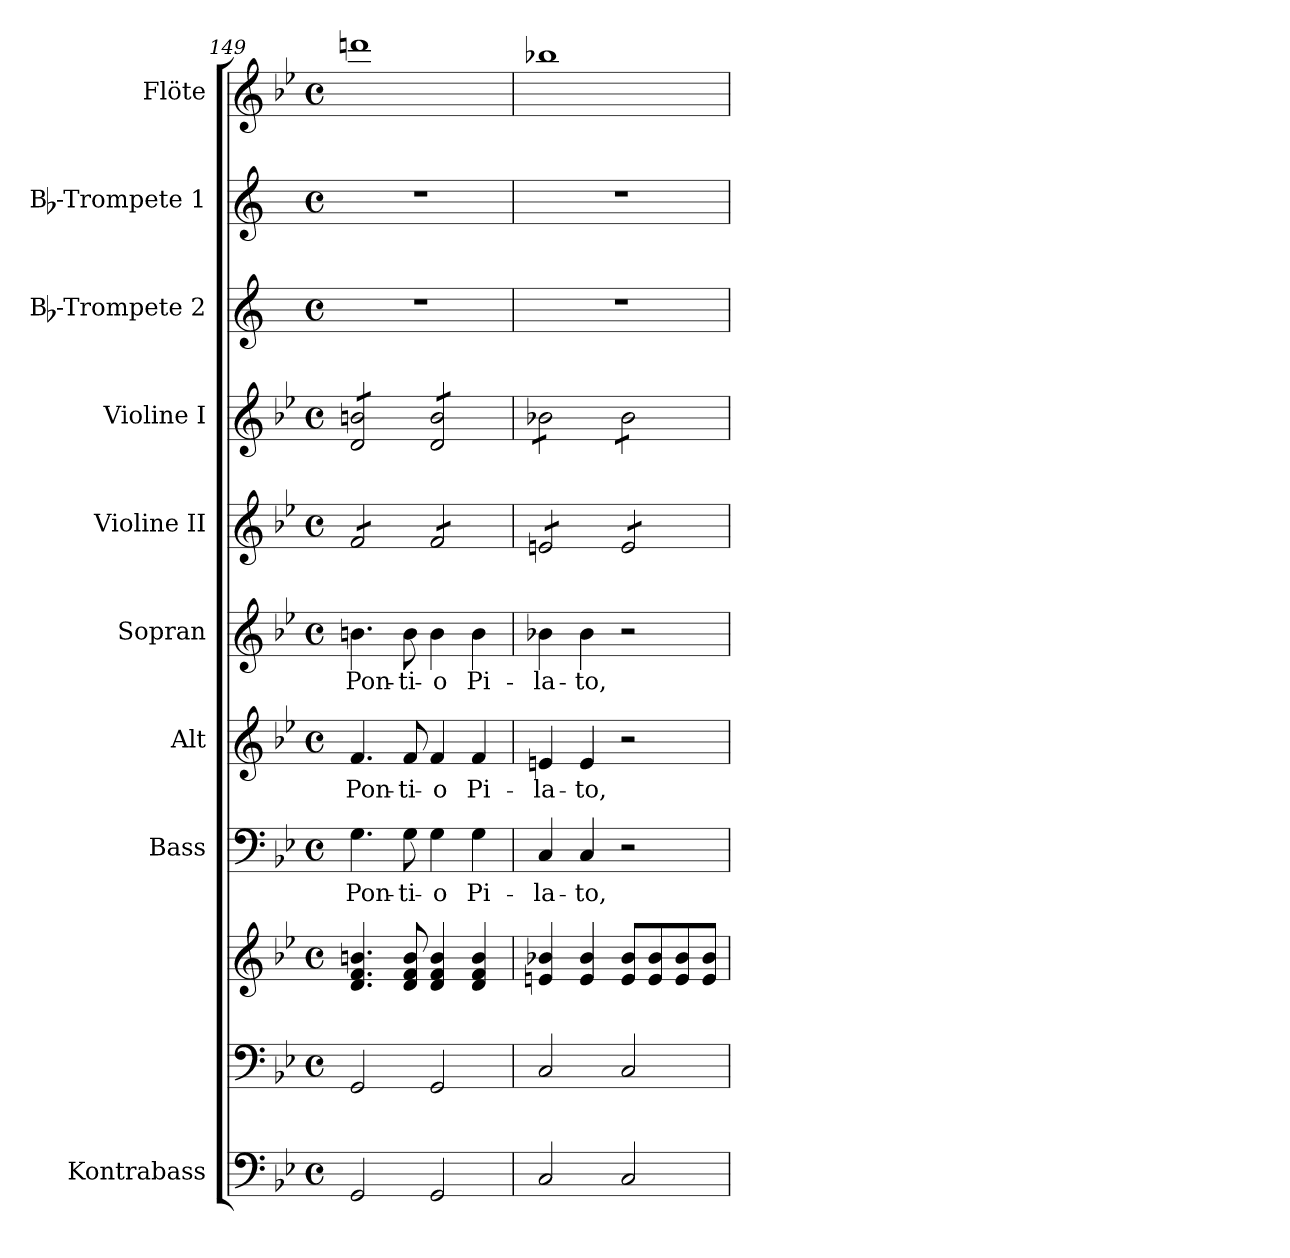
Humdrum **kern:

**kern	**kern	**kern	**kern	**text	**kern	**text	**kern	**text	**kern	**kern	**kern	**kern	**kern
*part10	*part9	*part9	*part8	*part8	*part7	*part7	*part6	*part6	*part5	*part4	*part3	*part2	*part1
*staff11	*staff10	*staff9	*staff8	*staff8	*staff7	*staff7	*staff6	*staff6	*staff5	*staff4	*staff3	*staff2	*staff1
*I"Kontrabass	*	*	*I"Bass	*	*I"Alt	*	*I"Sopran	*	*I"Violine II	*I"Violine I	*I"Bb-Trompete 2	*I"Bb-Trompete 1	*I"Flöte
*I'Kb.	*	*	*I'B.	*	*I'A.	*	*I'S.	*	*I'Vl. II	*I'Vl. I	*I'Bb Trp. 2	*I'Bb Trp. 1	*I'Fl.
*clefF4	*clefF4	*clefG2	*clefF4	*	*clefG2	*	*clefG2	*	*clefG2	*clefG2	*clefG2	*clefG2	*clefG2
*ITrd7c12	*	*	*	*	*	*	*	*	*	*	*ITrd1c2	*ITrd1c2	*
*k[b-e-]	*k[b-e-]	*k[b-e-]	*k[b-e-]	*	*k[b-e-]	*	*k[b-e-]	*	*k[b-e-]	*k[b-e-]	*k[b-e-]	*k[b-e-]	*k[b-e-]
*B-:	*B-:	*B-:	*B-:	*	*B-:	*	*B-:	*	*B-:	*B-:	*B-:	*B-:	*B-:
*M4/4	*M4/4	*M4/4	*M4/4	*	*M4/4	*	*M4/4	*	*M4/4	*M4/4	*M4/4	*M4/4	*M4/4
*met(c)	*met(c)	*met(c)	*met(c)	*	*met(c)	*	*met(c)	*	*met(c)	*met(c)	*met(c)	*met(c)	*met(c)
=149	=149	=149	=149	=149	=149	=149	=149	=149	=149	=149	=149	=149	=149
!	!	!	!	!LO:LY:b	!	!LO:LY:b	!	!LO:LY:b	!	!	!	!	!
*	*	*	*	*	*	*	*	*	*tremolo	*	*	*	*
*	*	*	*	*	*	*	*	*	*	*tremolo	*	*	*
2GGG/	2GG/	4.d/ 4.f/ 4.bn/	4.G\	Pon-	4.f/	Pon-	4.bn\	Pon-	8f/L	8d/ 8bn/L	1r	1r	1dddn
.	.	.	.	.	.	.	.	.	8f/	8d/ 8bn/	.	.	.
.	.	.	.	.	.	.	.	.	8f/	8d/ 8bn/	.	.	.
!	!	!	!	!LO:LY:b	!	!LO:LY:b	!	!LO:LY:b	!	!	!	!	!
.	.	8d/ 8f/ 8b/	8G\	-ti-	8f/	-ti-	8b\	-ti-	8f/J	8d/ 8bn/J	.	.	.
!	!	!	!	!LO:LY:b	!	!LO:LY:b	!	!LO:LY:b	!	!	!	!	!
2GGG/	2GG/	4d/ 4f/ 4b/	4G\	-o	4f/	-o	4b\	-o	8f/L	8d/ 8b/L	.	.	.
.	.	.	.	.	.	.	.	.	8f/	8d/ 8b/	.	.	.
!	!	!	!	!LO:LY:b	!	!LO:LY:b	!	!LO:LY:b	!	!	!	!	!
.	.	4d/ 4f/ 4b/	4G\	Pi-	4f/	Pi-	4b\	Pi-	8f/	8d/ 8b/	.	.	.
.	.	.	.	.	.	.	.	.	8f/J	8d/ 8b/J	.	.	.
!!LO:PB:g=z
=150	=150	=150	=150	=150	=150	=150	=150	=150	=150	=150	=150	=150	=150
!	!	!	!	!LO:LY:b	!	!LO:LY:b	!	!LO:LY:b	!	!	!	!	!
2CC/	2C/	4en/ 4b-X/	4C/	-la-	4en/	-la-	4b-X\	-la-	8en/L	8b-X\L	1r	1r	1bb-X
.	.	.	.	.	.	.	.	.	8en/	8b-X\	.	.	.
!	!	!	!	!LO:LY:b	!	!LO:LY:b	!	!LO:LY:b	!	!	!	!	!
.	.	4e/ 4b-/	4C/	-to,	4e/	-to,	4b-\	-to,	8en/	8b-X\	.	.	.
.	.	.	.	.	.	.	.	.	8en/J	8b-X\J	.	.	.
2CC/	2C/	8e/ 8b-/L	2r	.	2r	.	2r	.	8e/L	8b-\L	.	.	.
.	.	8e/ 8b-/	.	.	.	.	.	.	8e/	8b-\	.	.	.
.	.	8e/ 8b-/	.	.	.	.	.	.	8e/	8b-\	.	.	.
.	.	8e/ 8b-/J	.	.	.	.	.	.	8e/J	8b-\J	.	.	.
*	*	*	*	*	*	*	*	*	*	*Xtremolo	*	*	*
*	*	*	*	*	*	*	*	*	*Xtremolo	*	*	*	*
=	=	=	=	=	=	=	=	=	=	=	=	=	=
*-	*-	*-	*-	*-	*-	*-	*-	*-	*-	*-	*-	*-	*-
